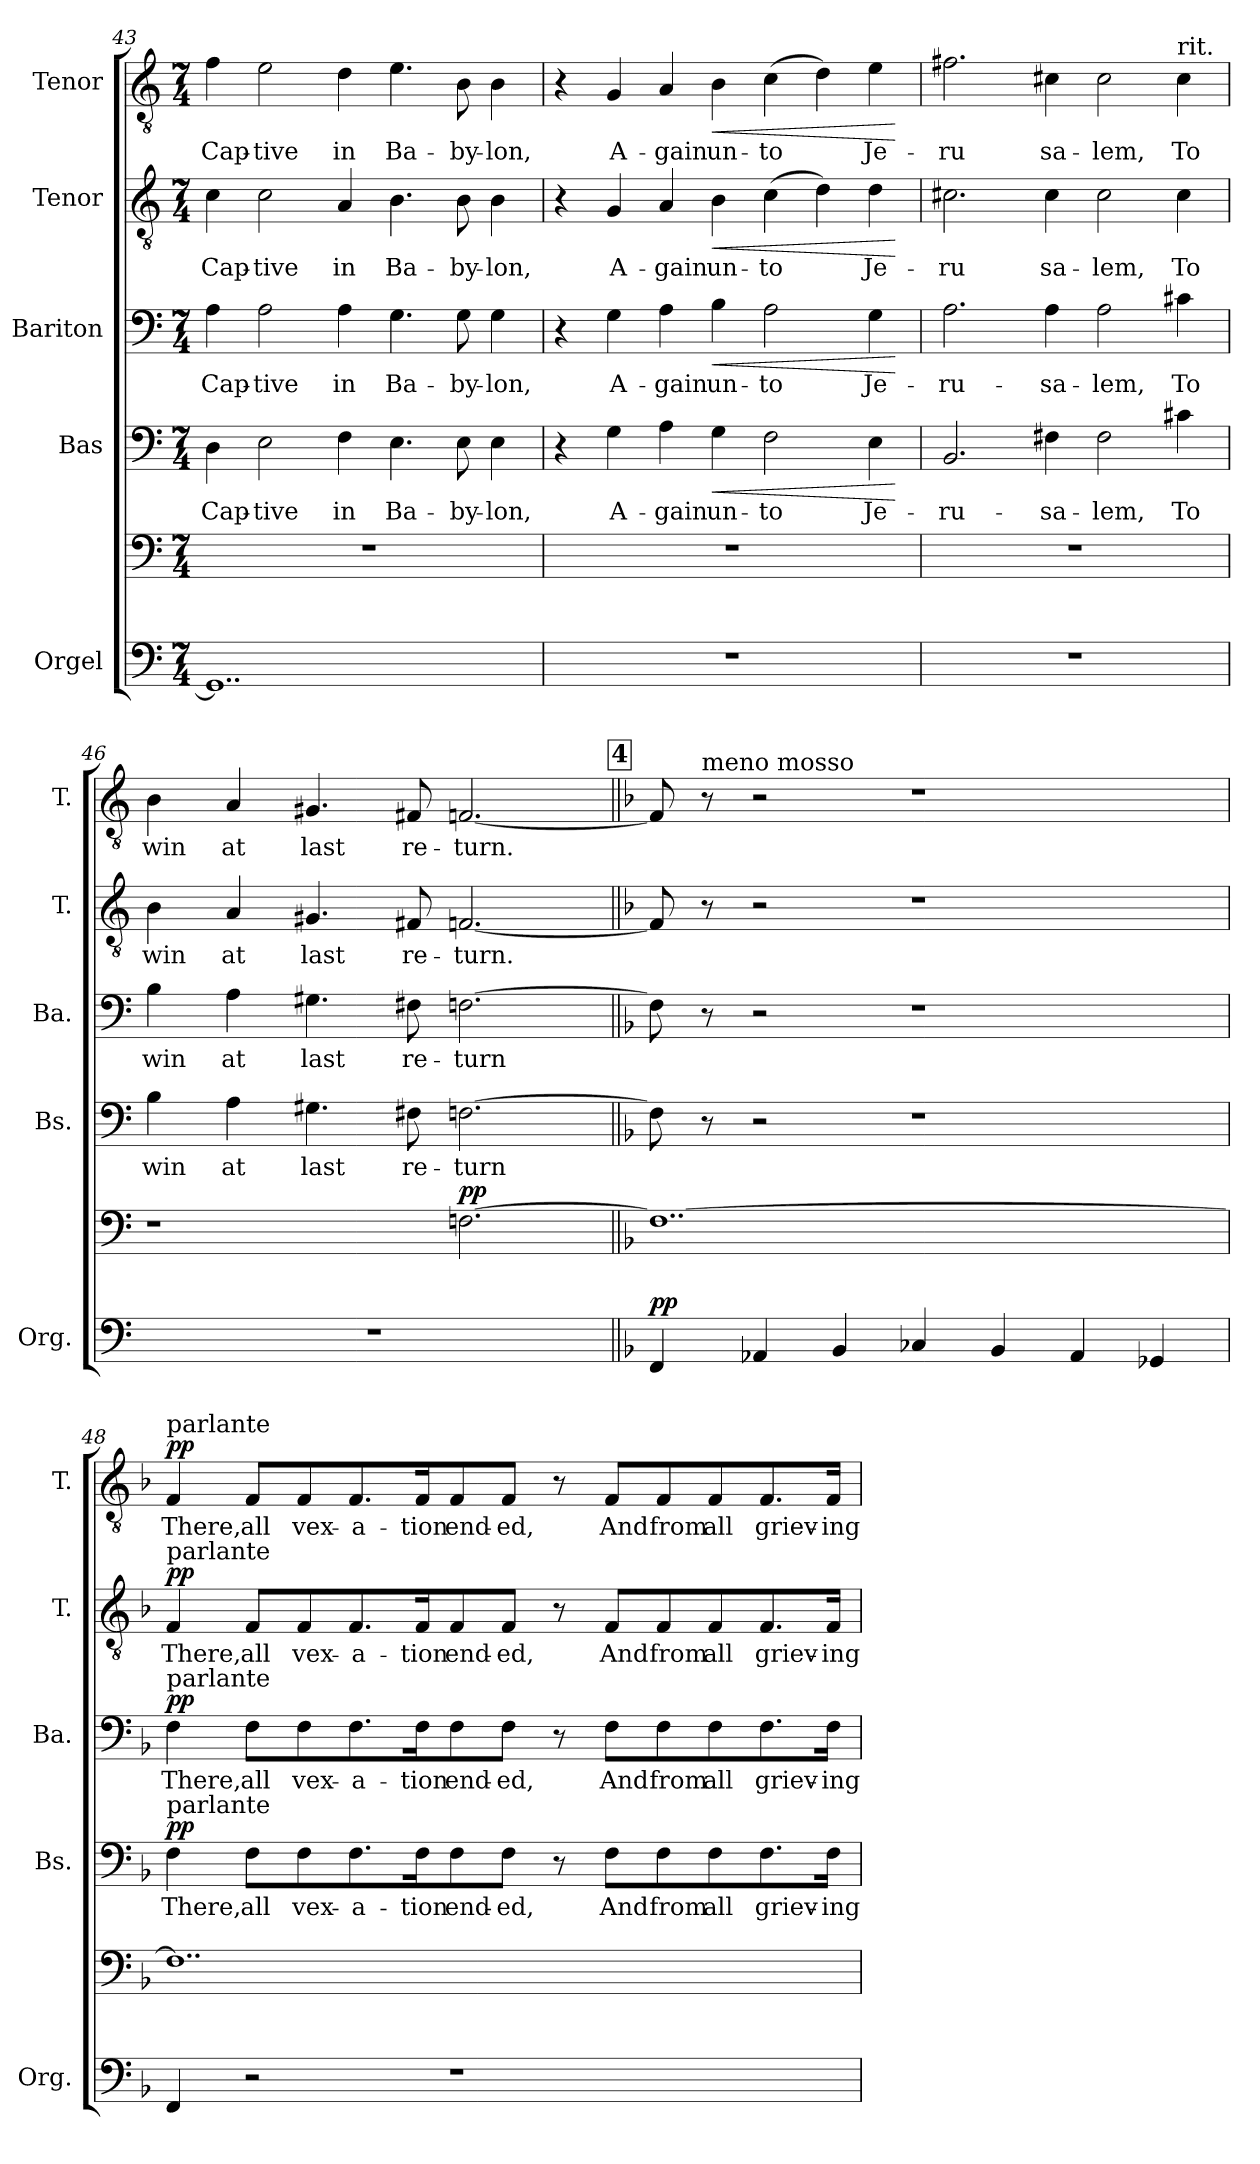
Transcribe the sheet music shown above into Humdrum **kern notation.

**kern	**kern	**dynam	**kern	**text	**dynam	**kern	**text	**dynam	**kern	**text	**dynam	**kern	**text	**dynam
*part5	*part5	*part5	*part4	*part4	*part4	*part3	*part3	*part3	*part2	*part2	*part2	*part1	*part1	*part1
*staff6	*staff5	*staff5/6	*staff4	*staff4	*staff4	*staff3	*staff3	*staff3	*staff2	*staff2	*staff2	*staff1	*staff1	*staff1
*I"Orgel	*	*	*I"Bas	*	*	*I"Bariton	*	*	*I"Tenor	*	*	*I"Tenor	*	*
*I'Org.	*	*	*I'Bs.	*	*	*I'Ba.	*	*	*I'T.	*	*	*I'T.	*	*
*clefF4	*clefF4	*	*clefF4	*	*	*clefF4	*	*	*clefGv2	*	*	*clefGv2	*	*
*k[]	*k[]	*	*k[]	*	*	*k[]	*	*	*k[]	*	*	*k[]	*	*
*M7/4	*M7/4	*	*M7/4	*	*	*M7/4	*	*	*M7/4	*	*	*M7/4	*	*
=43	=43	=43	=43	=43	=43	=43	=43	=43	=43	=43	=43	=43	=43	=43
1..GG]	1..r	.	4D\	Cap-	.	4A\	Cap-	.	4c\	Cap-	.	4f\	Cap-	.
.	.	.	2E\	-tive	.	2A\	-tive	.	2c\	-tive	.	2e\	-tive	.
.	.	.	4F\	in	.	4A\	in	.	4A/	in	.	4d\	in	.
.	.	.	4.E\	Ba-	.	4.G\	Ba-	.	4.B\	Ba-	.	4.e\	Ba-	.
.	.	.	8E\	-by-	.	8G\	-by-	.	8B\	-by-	.	8B\	-by-	.
.	.	.	4E\	-lon,	.	4G\	-lon,	.	4B\	-lon,	.	4B\	-lon,	.
!!LO:LB:g=z
=44	=44	=44	=44	=44	=44	=44	=44	=44	=44	=44	=44	=44	=44	=44
1..r	1..r	.	4r	.	.	4r	.	.	4r	.	.	4r	.	.
.	.	.	4G\	A-	.	4G\	A-	.	4G/	A-	.	4G/	A-	.
.	.	.	4A\	-gain	.	4A\	-gain	.	4A/	-gain	.	4A/	-gain	.
!	!	!	!	!	!LO:HP:b	!	!	!LO:HP:b	!	!	!LO:HP:b	!	!	!LO:HP:b
.	.	.	4G\	un-	<	4B\	un-	<	4B\	un-	<	4B\	un-	<
.	.	.	2F\	-to	.	2A\	-to	.	(4c\	-to	.	(4c\	-to	.
.	.	.	.	.	.	.	.	.	4d\)	.	.	4d\)	.	.
.	.	.	4E\	Je-	.	4G\	Je-	.	4d\	Je-	.	4e\	Je-	.
.	.	.	.	.	[	.	.	[	.	.	[	.	.	[
=45	=45	=45	=45	=45	=45	=45	=45	=45	=45	=45	=45	=45	=45	=45
1..r	1..r	.	2.BB/	-ru-	.	2.A\	-ru-	.	2.c#X\	-ru	.	2.f#X\	-ru	.
.	.	.	4F#X\	-sa-	.	4A\	-sa-	.	4c#\	sa-	.	4c#X\	sa-	.
.	.	.	2F#\	-lem,	.	2A\	-lem,	.	2c#\	-lem,	.	2c#\	-lem,	.
!	!	!	!	!	!	!	!	!	!	!	!	!LO:TX:a:t=rit.	!	!
.	.	.	4c#X\	To	.	4c#X\	To	.	4c#\	To	.	4c#\	To	.
=46	=46	=46	=46	=46	=46	=46	=46	=46	=46	=46	=46	=46	=46	=46
1..r	1r	.	4B\	win	.	4B\	win	.	4B\	win	.	4B\	win	.
.	.	.	4A\	at	.	4A\	at	.	4A/	at	.	4A/	at	.
.	.	.	4.G#X\	last	.	4.G#X\	last	.	4.G#X/	last	.	4.G#X/	last	.
.	.	.	8F#X\	re-	.	8F#X\	re-	.	8F#X/	re-	.	8F#X/	re-	.
!	!	!LO:DY:a	!	!	!	!	!	!	!	!	!	!	!	!
.	[2.Fn\	pp	[2.Fn\	-turn	.	[2.Fn\	-turn	.	[2.Fn/	-turn.	.	[2.Fn/	-turn.	.
!!LO:REH:place=s1:a:B:fs=14:t=4
=47||	=47||	=47||	=47||	=47||	=47||	=47||	=47||	=47||	=47||	=47||	=47||	=47||	=47||	=47||
*k[b-]	*k[b-]	*	*k[b-]	*	*	*k[b-]	*	*	*k[b-]	*	*	*k[b-]	*	*
!	!	!LO:DY:a=2	!	!	!	!	!	!	!	!	!	!	!	!
4FF/	1..F_	pp	8F\]	.	.	8F\]	.	.	8F/]	.	.	8F/]	.	.
!	!	!	!	!	!	!	!	!	!	!	!	!LO:TX:a:t=meno mosso	!	!
.	.	.	8r	.	.	8r	.	.	8r	.	.	8r	.	.
4AA-X/	.	.	2r	.	.	2r	.	.	2r	.	.	2r	.	.
4BB-/	.	.	.	.	.	.	.	.	.	.	.	.	.	.
4C-X/	.	.	1r	.	.	1r	.	.	1r	.	.	1r	.	.
4BB-/	.	.	.	.	.	.	.	.	.	.	.	.	.	.
4AA-/	.	.	.	.	.	.	.	.	.	.	.	.	.	.
4GG-X/	.	.	.	.	.	.	.	.	.	.	.	.	.	.
!!LO:PB:g=z
=48	=48	=48	=48	=48	=48	=48	=48	=48	=48	=48	=48	=48	=48	=48
!	!	!	!	!	!	!	!	!	!	!	!	!LO:TX:a:t=parlante	!	!
!	!	!	!	!	!	!	!	!	!LO:TX:a:t=parlante	!	!	!	!	!
!	!	!	!	!	!	!LO:TX:a:t=parlante	!	!	!	!	!	!	!	!
!	!	!	!LO:TX:a:t=parlante	!	!	!	!	!	!	!	!	!	!	!
!	!	!	!	!	!LO:DY:a	!	!	!LO:DY:a	!	!	!LO:DY:a	!	!	!LO:DY:a
4FF/	1..F]	.	4F\	There,	pp	4F\	There,	pp	4F/	There,	pp	4F/	There,	pp
2r	.	.	8F\L	all	.	8F\L	all	.	8F/L	all	.	8F/L	all	.
.	.	.	8F\	vex-	.	8F\	vex-	.	8F/	vex-	.	8F/	vex-	.
.	.	.	8.F\	-a-	.	8.F\	-a-	.	8.F/	-a-	.	8.F/	-a-	.
.	.	.	16F\K	-tion	.	16F\K	-tion	.	16F/K	-tion	.	16F/K	-tion	.
1r	.	.	8F\	end-	.	8F\	end-	.	8F/	end-	.	8F/	end-	.
.	.	.	8F\J	-ed,	.	8F\J	-ed,	.	8F/J	-ed,	.	8F/J	-ed,	.
.	.	.	8r	.	.	8r	.	.	8r	.	.	8r	.	.
.	.	.	8F\L	And	.	8F\L	And	.	8F/L	And	.	8F/L	And	.
.	.	.	8F\	from	.	8F\	from	.	8F/	from	.	8F/	from	.
.	.	.	8F\	all	.	8F\	all	.	8F/	all	.	8F/	all	.
.	.	.	8.F\	griev-	.	8.F\	griev-	.	8.F/	griev-	.	8.F/	griev-	.
.	.	.	16F\Jk	-ing	.	16F\Jk	-ing	.	16F/Jk	-ing	.	16F/Jk	-ing	.
=	=	=	=	=	=	=	=	=	=	=	=	=	=	=
*-	*-	*-	*-	*-	*-	*-	*-	*-	*-	*-	*-	*-	*-	*-
